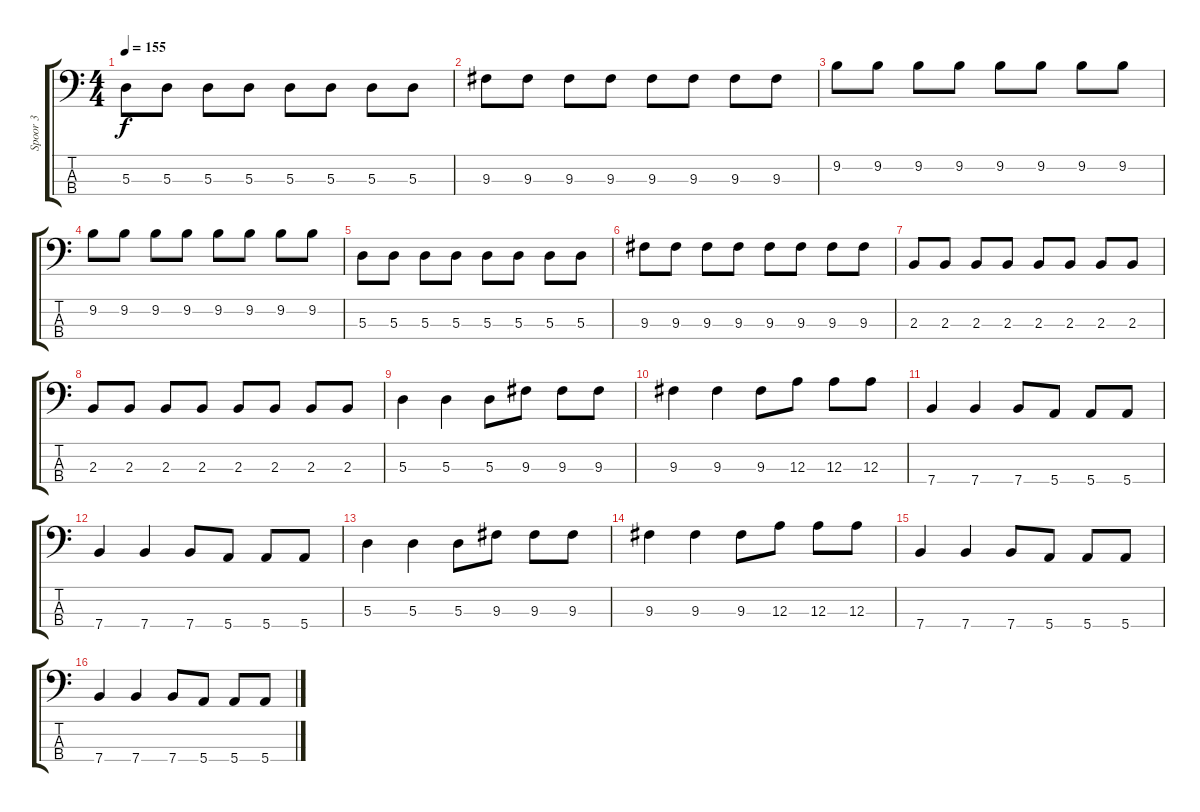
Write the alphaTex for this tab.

\track ("Spoor 3" "Spoor 3") {instrument electricbassfinger}
\staff {score tabs}
\tuning (G2 D2 A1 E1) {hide}
\ts (4 4)
\tempo 155
\clef f4
\ks c
5.3.8{dy f} 5.3.8 5.3.8 5.3.8 5.3.8 5.3.8 5.3.8 5.3.8 |
9.3.8 9.3.8 9.3.8 9.3.8 9.3.8 9.3.8 9.3.8 9.3.8 |
9.2.8 9.2.8 9.2.8 9.2.8 9.2.8 9.2.8 9.2.8 9.2.8 |
9.2.8 9.2.8 9.2.8 9.2.8 9.2.8 9.2.8 9.2.8 9.2.8 |
5.3.8 5.3.8 5.3.8 5.3.8 5.3.8 5.3.8 5.3.8 5.3.8 |
9.3.8 9.3.8 9.3.8 9.3.8 9.3.8 9.3.8 9.3.8 9.3.8 |
2.3.8 2.3.8 2.3.8 2.3.8 2.3.8 2.3.8 2.3.8 2.3.8 |
2.3.8 2.3.8 2.3.8 2.3.8 2.3.8 2.3.8 2.3.8 2.3.8 |
5.3.4 5.3.4 5.3.8 9.3.8 9.3.8 9.3.8 |
9.3.4 9.3.4 9.3.8 12.3.8 12.3.8 12.3.8 |
7.4.4 7.4.4 7.4.8 5.4.8 5.4.8 5.4.8 |
7.4.4 7.4.4 7.4.8 5.4.8 5.4.8 5.4.8 |
5.3.4 5.3.4 5.3.8 9.3.8 9.3.8 9.3.8 |
9.3.4 9.3.4 9.3.8 12.3.8 12.3.8 12.3.8 |
7.4.4 7.4.4 7.4.8 5.4.8 5.4.8 5.4.8 |
7.4.4 7.4.4 7.4.8 5.4.8 5.4.8 5.4.8
